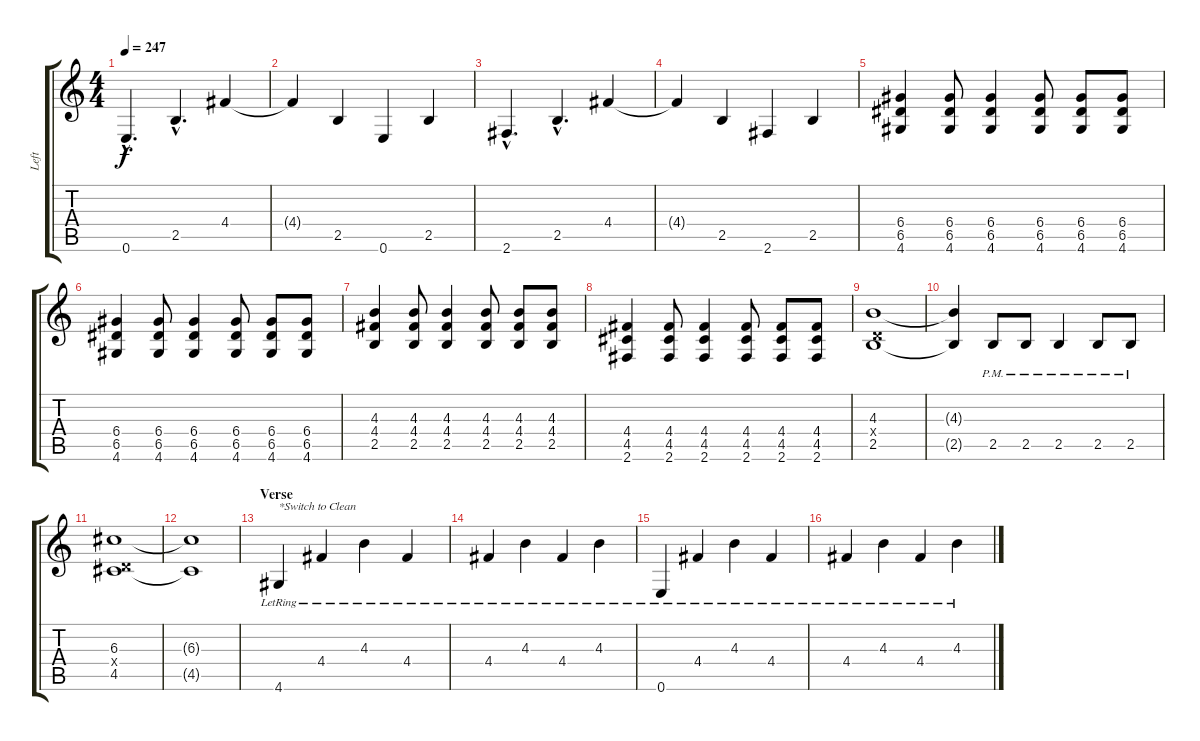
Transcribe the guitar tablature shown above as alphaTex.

\track ("Left" "Left") {instrument distortionguitar}
\staff {score tabs}
\tuning (E4 B3 G3 D3 A2 E2) {hide}
\ts (4 4)
\tempo 247
\clef g2
\ks c
0.6{hac}.4{d dy f} 2.5{hac}.4{d} 4.4.4 |
4.4{t}.4 2.5.4 0.6.4 2.5.4 |
2.6{hac}.4{d} 2.5{hac}.4{d} 4.4.4 |
4.4{t}.4 2.5.4 2.6.4 2.5.4 |
(6.4 6.5 4.6).4 (6.4 6.5 4.6).8 (6.4 6.5 4.6).4 (6.4 6.5 4.6).8 (6.4 6.5 4.6).8 (6.4 6.5 4.6).8 |
(6.4 6.5 4.6).4 (6.4 6.5 4.6).8 (6.4 6.5 4.6).4 (6.4 6.5 4.6).8 (6.4 6.5 4.6).8 (6.4 6.5 4.6).8 |
(4.3 4.4 2.5).4 (4.3 4.4 2.5).8 (4.3 4.4 2.5).4 (4.3 4.4 2.5).8 (4.3 4.4 2.5).8 (4.3 4.4 2.5).8 |
(4.4 4.5 2.6).4 (4.4 4.5 2.6).8 (4.4 4.5 2.6).4 (4.4 4.5 2.6).8 (4.4 4.5 2.6).8 (4.4 4.5 2.6).8 |
(4.3 0.4{x} 2.5).1 |
(4.3{t} 2.5{t}).4 2.5{pm}.8 2.5{pm}.8 2.5{pm}.4 2.5{pm}.8 2.5{pm}.8 |
(6.3 0.4{x} 4.5).1 |
(6.3{t} 4.5{t}).1 |
\section ("" "Verse")
4.6{lr}.4{txt "*Switch to Clean" volume 12 instrument electricguitarclean} 4.4{lr}.4 4.3{lr}.4 4.4{lr}.4 |
4.4{lr}.4 4.3{lr}.4 4.4{lr}.4 4.3{lr}.4 |
0.6{lr}.4 4.4{lr}.4 4.3{lr}.4 4.4{lr}.4 |
4.4{lr}.4 4.3{lr}.4 4.4{lr}.4 4.3{lr}.4
